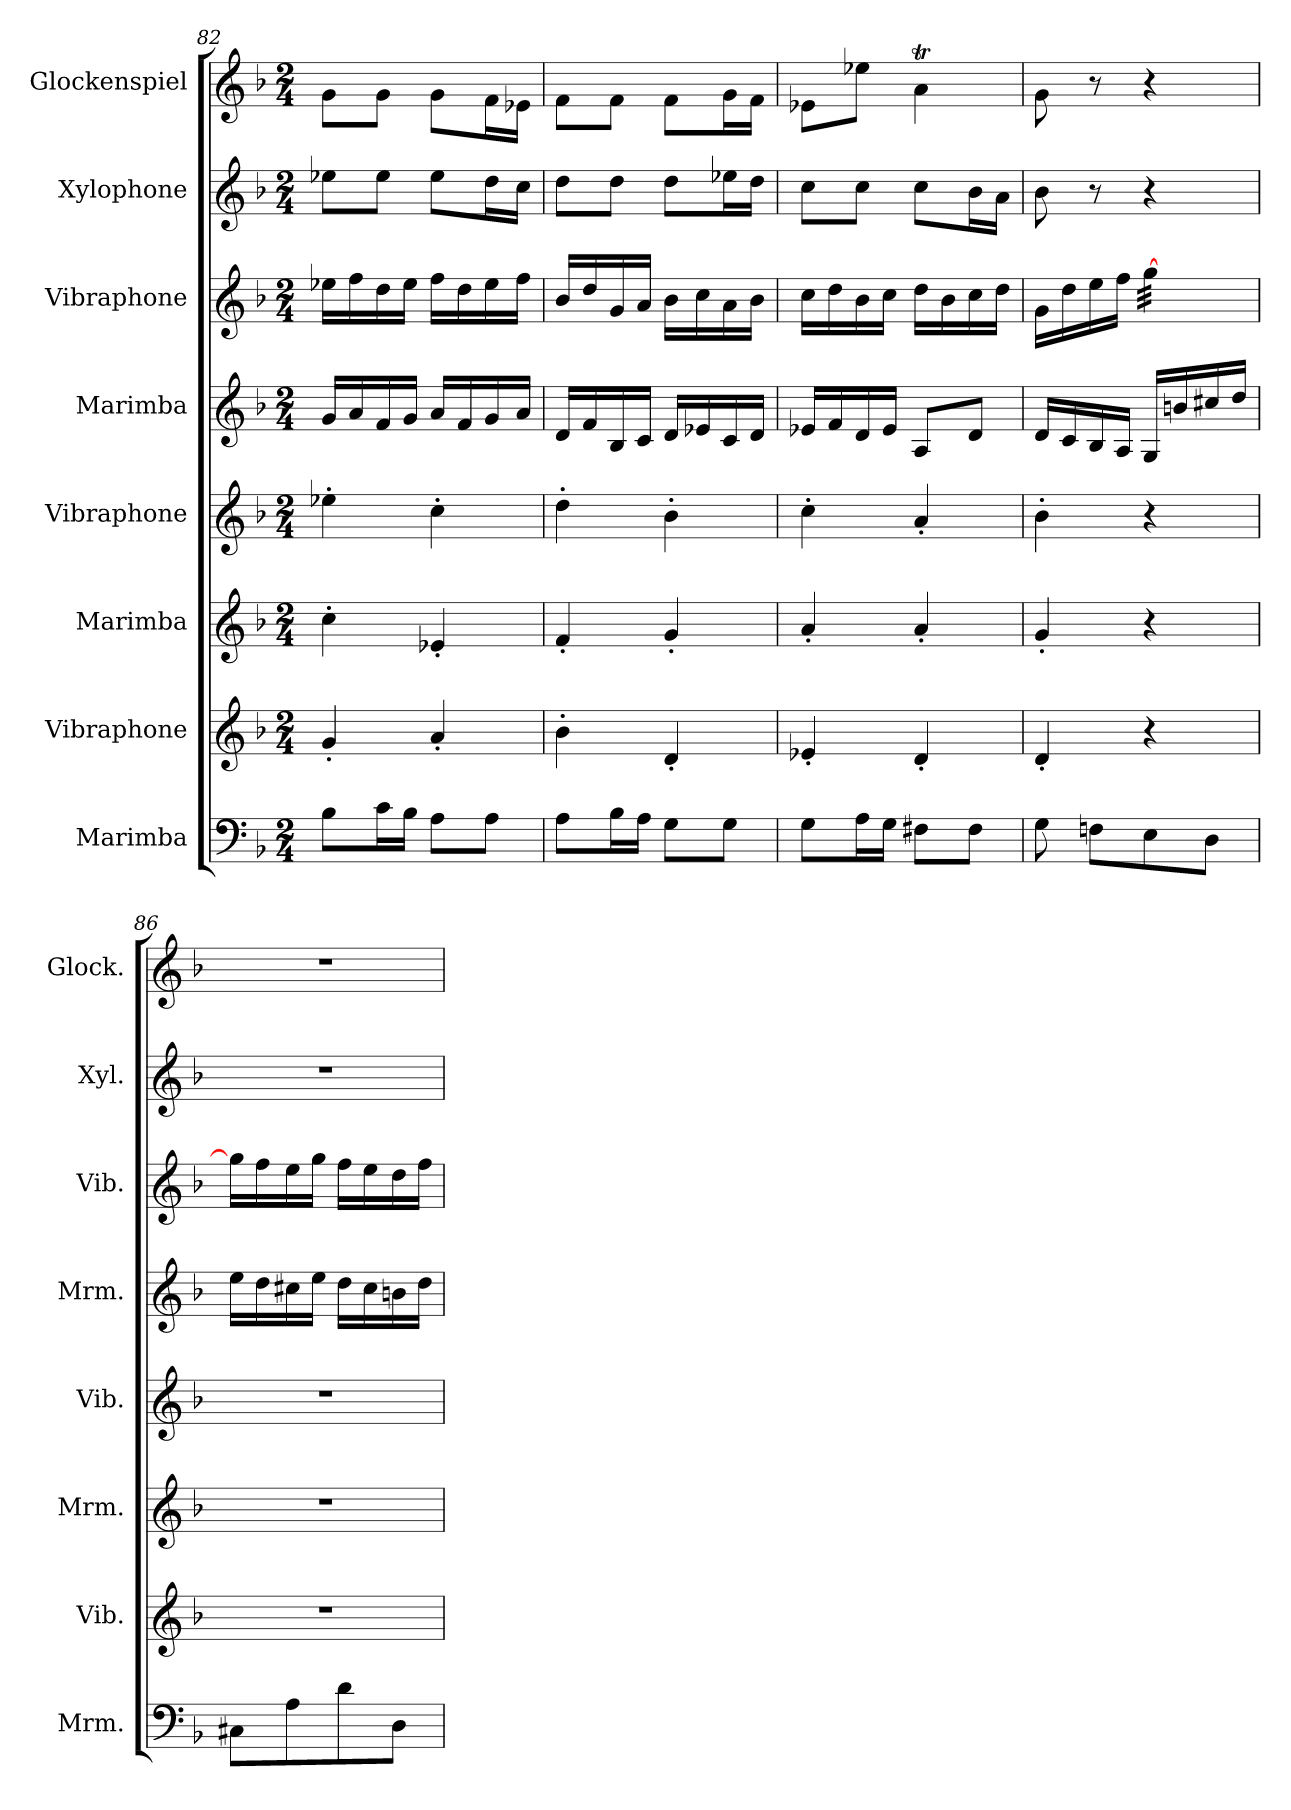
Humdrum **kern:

**kern	**kern	**kern	**kern	**kern	**kern	**kern	**kern
*part8	*part7	*part6	*part5	*part4	*part3	*part2	*part1
*staff8	*staff7	*staff6	*staff5	*staff4	*staff3	*staff2	*staff1
*I"Marimba	*I"Vibraphone	*I"Marimba	*I"Vibraphone	*I"Marimba	*I"Vibraphone	*I"Xylophone	*I"Glockenspiel
*I'Mrm.	*I'Vib.	*I'Mrm.	*I'Vib.	*I'Mrm.	*I'Vib.	*I'Xyl.	*I'Glock.
*clefF4	*clefG2	*clefG2	*clefG2	*clefG2	*clefG2	*clefG2	*clefG2
*	*	*	*	*	*	*ITrd-7c-12	*ITrd-14c-24
*k[b-]	*k[b-]	*k[b-]	*k[b-]	*k[b-]	*k[b-]	*k[b-]	*k[b-]
*M2/4	*M2/4	*M2/4	*M2/4	*M2/4	*M2/4	*M2/4	*M2/4
=82	=82	=82	=82	=82	=82	=82	=82
8B-\L	4g'/	4cc'\	4ee-X'\	16g/LL	16ee-X\LL	8eee-X\L	8ggg\L
.	.	.	.	16a/	16ff\	.	.
16c\L	.	.	.	16f/	16dd\	8eee-\J	8ggg\J
16B-\JJ	.	.	.	16g/JJ	16ee-\JJ	.	.
8A\L	4a'/	4e-X'/	4cc'\	16a/LL	16ff\LL	8eee-\L	8ggg\L
.	.	.	.	16f/	16dd\	.	.
8A\J	.	.	.	16g/	16ee-\	16ddd\L	16fff\L
.	.	.	.	16a/JJ	16ff\JJ	16ccc\JJ	16eee-X\JJ
=83	=83	=83	=83	=83	=83	=83	=83
8A\L	4b-'\	4f'/	4dd'\	16d/LL	16b-/LL	8ddd\L	8fff\L
.	.	.	.	16f/	16dd/	.	.
16B-\L	.	.	.	16B-/	16g/	8ddd\J	8fff\J
16A\JJ	.	.	.	16c/JJ	16a/JJ	.	.
8G\L	4d'/	4g'/	4b-'\	16d/LL	16b-\LL	8ddd\L	8fff\L
.	.	.	.	16e-X/	16cc\	.	.
8G\J	.	.	.	16c/	16a\	16eee-X\L	16ggg\L
.	.	.	.	16d/JJ	16b-\JJ	16ddd\JJ	16fff\JJ
=84	=84	=84	=84	=84	=84	=84	=84
8G\L	4e-X'/	4a'/	4cc'\	16e-X/LL	16cc\LL	8ccc\L	8eee-X\L
.	.	.	.	16f/	16dd\	.	.
16A\L	.	.	.	16d/	16b-\	8ccc\J	8eeee-X\J
16G\JJ	.	.	.	16e-/JJ	16cc\JJ	.	.
8F#X\L	4d'/	4a'/	4a'/	8A/L	16dd\LL	8ccc\L	4aaat\
.	.	.	.	.	16b-\	.	.
8F#\J	.	.	.	8d/J	16cc\	16bb-\L	.
.	.	.	.	.	16dd\JJ	16aa\JJ	.
!!LO:LB:g=z
=85	=85	=85	=85	=85	=85	=85	=85
8G\	4d'/	4g'/	4b-'\	16d/LL	16g\LL	8bb-\	8ggg\
.	.	.	.	16c/	16dd\	.	.
8Fn\L	.	.	.	16B-/	16ee\	8r	8r
.	.	.	.	16A/JJ	16ff\JJ	.	.
*	*	*	*	*	*tremolo	*	*
8E\	4r	4r	4r	16G/LL	[32gg\LLL	4r	4r
.	.	.	.	.	32gg\	.	.
.	.	.	.	16bn/	32gg\	.	.
.	.	.	.	.	32gg\	.	.
8D\J	.	.	.	16cc#X/	32gg\	.	.
.	.	.	.	.	32gg\	.	.
.	.	.	.	16dd/JJ	32gg\	.	.
.	.	.	.	.	32gg\JJJ	.	.
*	*	*	*	*	*Xtremolo	*	*
=86	=86	=86	=86	=86	=86	=86	=86
8C#X\L	2r	2r	2r	16ee\LL	16gg\LL]	2r	2r
.	.	.	.	16dd\	16ff\	.	.
8A\	.	.	.	16cc#X\	16ee\	.	.
.	.	.	.	16ee\JJ	16gg\JJ	.	.
8d\	.	.	.	16dd\LL	16ff\LL	.	.
.	.	.	.	16cc#\	16ee\	.	.
8D\J	.	.	.	16bn\	16dd\	.	.
.	.	.	.	16dd\JJ	16ff\JJ	.	.
=	=	=	=	=	=	=	=
*-	*-	*-	*-	*-	*-	*-	*-
